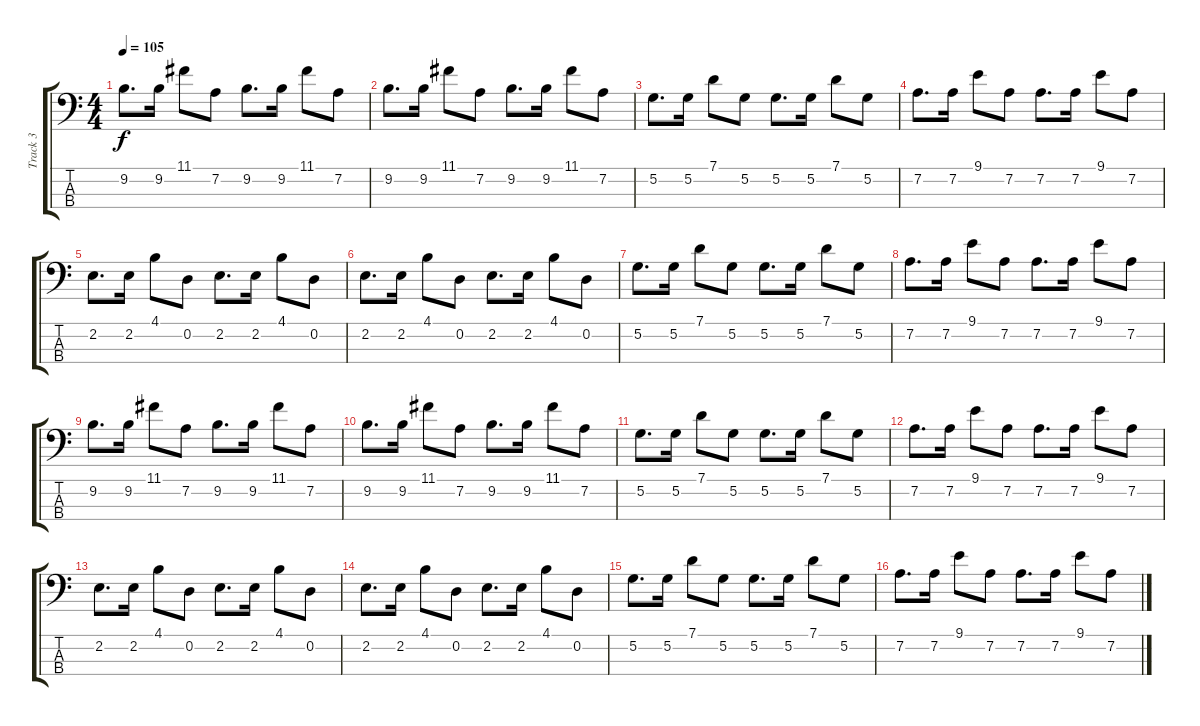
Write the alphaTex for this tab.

\track ("Track 3" "Track 3") {instrument slapbass2}
\staff {score tabs}
\tuning (G2 D2 A1 E1) {hide}
\ts (4 4)
\tempo 105
\clef f4
\ks c
9.2.8{d dy f} 9.2.16 11.1.8 7.2.8 9.2.8{d} 9.2.16 11.1.8 7.2.8 |
9.2.8{d} 9.2.16 11.1.8 7.2.8 9.2.8{d} 9.2.16 11.1.8 7.2.8 |
5.2.8{d} 5.2.16 7.1.8 5.2.8 5.2.8{d} 5.2.16 7.1.8 5.2.8 |
7.2.8{d} 7.2.16 9.1.8 7.2.8 7.2.8{d} 7.2.16 9.1.8 7.2.8 |
2.2.8{d} 2.2.16 4.1.8 0.2.8 2.2.8{d} 2.2.16 4.1.8 0.2.8 |
2.2.8{d} 2.2.16 4.1.8 0.2.8 2.2.8{d} 2.2.16 4.1.8 0.2.8 |
5.2.8{d} 5.2.16 7.1.8 5.2.8 5.2.8{d} 5.2.16 7.1.8 5.2.8 |
7.2.8{d} 7.2.16 9.1.8 7.2.8 7.2.8{d} 7.2.16 9.1.8 7.2.8 |
9.2.8{d} 9.2.16 11.1.8 7.2.8 9.2.8{d} 9.2.16 11.1.8 7.2.8 |
9.2.8{d} 9.2.16 11.1.8 7.2.8 9.2.8{d} 9.2.16 11.1.8 7.2.8 |
5.2.8{d} 5.2.16 7.1.8 5.2.8 5.2.8{d} 5.2.16 7.1.8 5.2.8 |
7.2.8{d} 7.2.16 9.1.8 7.2.8 7.2.8{d} 7.2.16 9.1.8 7.2.8 |
2.2.8{d} 2.2.16 4.1.8 0.2.8 2.2.8{d} 2.2.16 4.1.8 0.2.8 |
2.2.8{d} 2.2.16 4.1.8 0.2.8 2.2.8{d} 2.2.16 4.1.8 0.2.8 |
5.2.8{d} 5.2.16 7.1.8 5.2.8 5.2.8{d} 5.2.16 7.1.8 5.2.8 |
7.2.8{d} 7.2.16 9.1.8 7.2.8 7.2.8{d} 7.2.16 9.1.8 7.2.8
